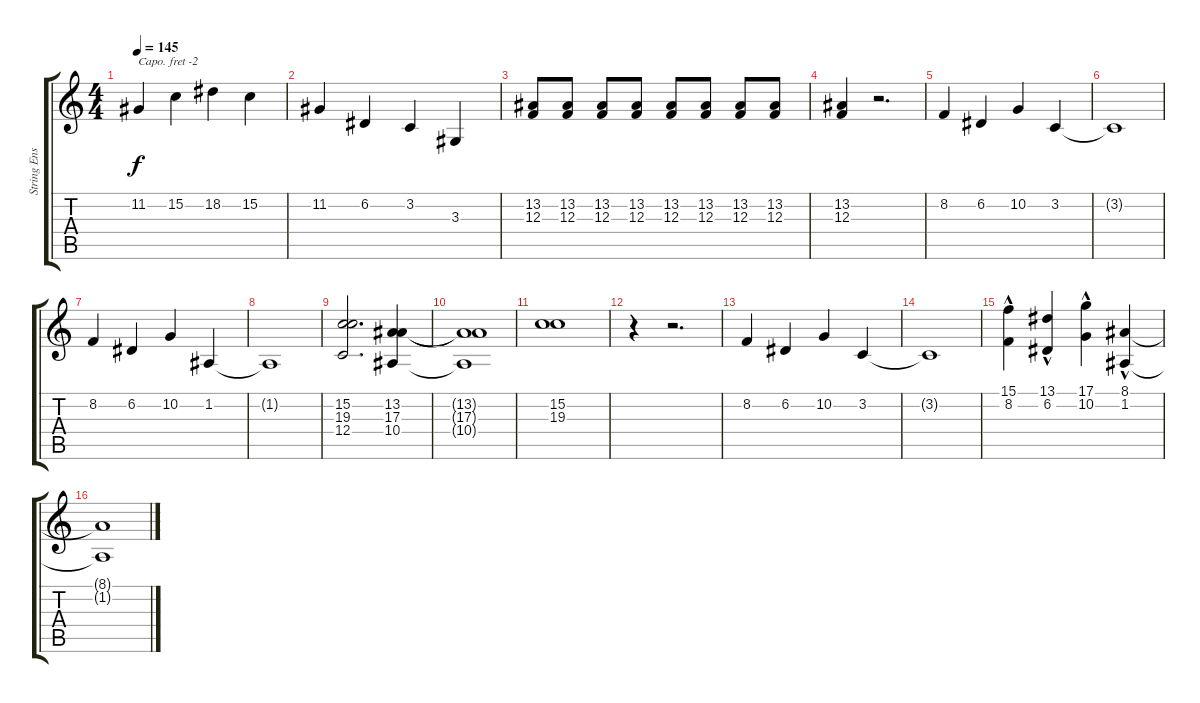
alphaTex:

\track ("String Ensemble" "String Ens") {instrument stringensemble1}
\staff {score tabs}
\capo -2
\tuning (E4 B3 G3 D3 A2 D2) {hide}
\ts (4 4)
\tempo 145
\clef g2
\ks c
11.2.4{dy f} 15.2.4 18.2.4 15.2.4 |
11.2.4 6.2.4 3.2.4 3.3.4 |
(13.2 12.3).8 (13.2 12.3).8 (13.2 12.3).8 (13.2 12.3).8 (13.2 12.3).8 (13.2 12.3).8 (13.2 12.3).8 (13.2 12.3).8 |
(13.2 12.3).4 r.2{d} |
8.2.4 6.2.4 10.2.4 3.2.4 |
3.2{t}.1 |
8.2.4 6.2.4 10.2.4 1.2.4 |
1.2{t}.1 |
(15.2 19.3 12.4).2{d} (13.2 17.3 10.4).4 |
(13.2{t} 17.3{t} 10.4{t}).1 |
(15.2 19.3).1 |
r.4 r.2{d} |
8.2.4 6.2.4 10.2.4 3.2.4 |
3.2{t}.1 |
(15.1{hac} 8.2).4 (13.1{hac} 6.2).4 (17.1{hac} 10.2).4 (8.1{hac} 1.2).4 |
(8.1{t} 1.2{t}).1
